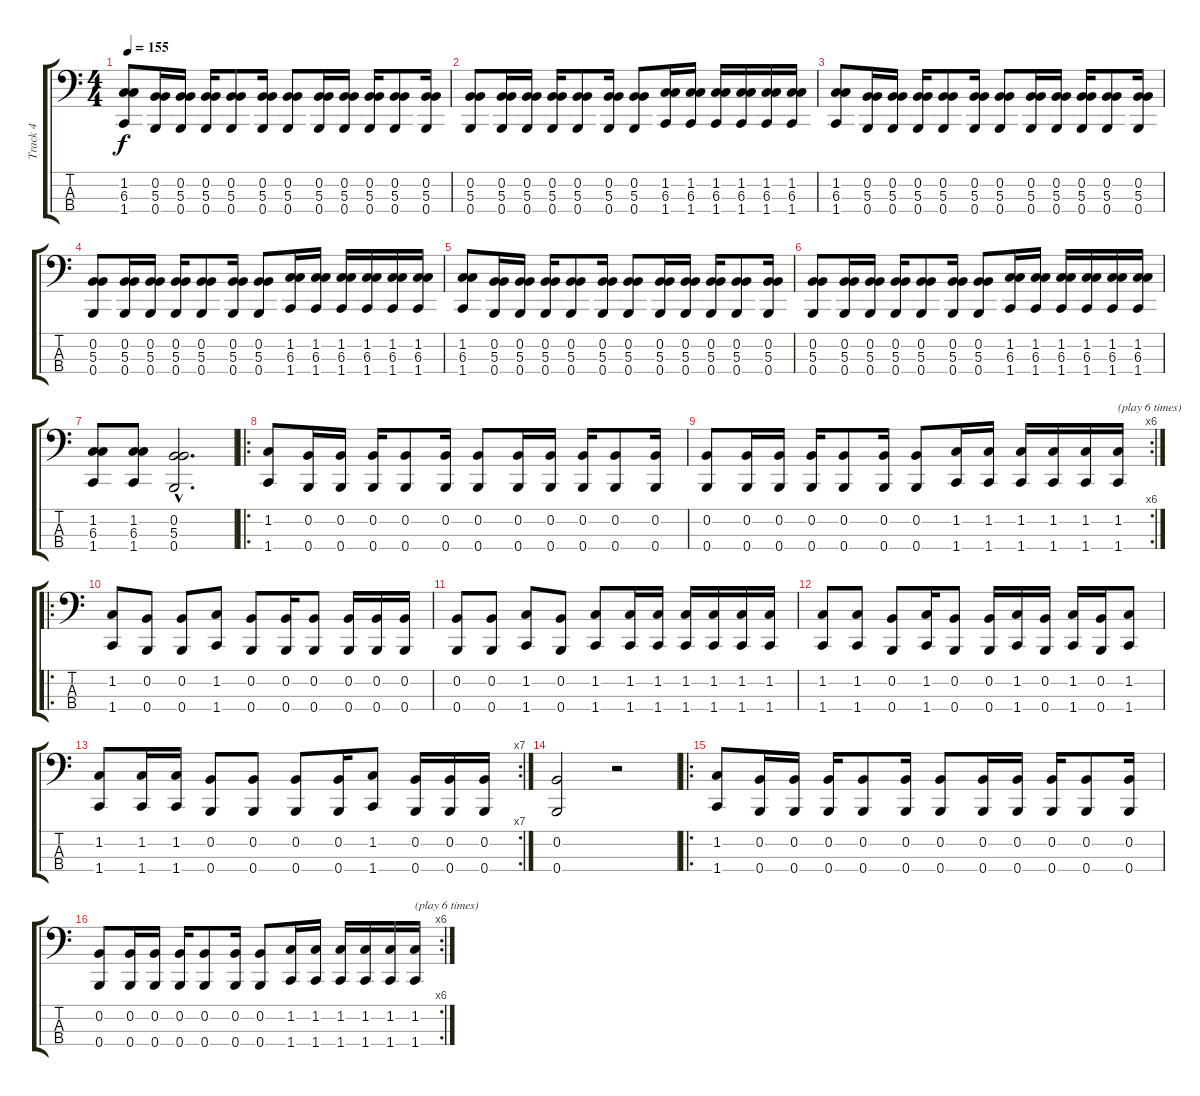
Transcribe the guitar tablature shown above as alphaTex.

\track ("Track 4" "Track 4") {instrument electricbasspick}
\staff {score tabs}
\tuning (E2 B1 Gb1 B0) {hide}
\ts (4 4)
\tempo 155
\clef f4
\ks c
(1.2 6.3 1.4).8{dy f} (0.2 5.3 0.4).16 (0.2 5.3 0.4).16 (0.2 5.3 0.4).16 (0.2 5.3 0.4).8 (0.2 5.3 0.4).16 (0.2 5.3 0.4).8 (0.2 5.3 0.4).16 (0.2 5.3 0.4).16 (0.2 5.3 0.4).16 (0.2 5.3 0.4).8 (0.2 5.3 0.4).16 |
(0.2 5.3 0.4).8 (0.2 5.3 0.4).16 (0.2 5.3 0.4).16 (0.2 5.3 0.4).16 (0.2 5.3 0.4).8 (0.2 5.3 0.4).16 (0.2 5.3 0.4).8 (1.2 6.3 1.4).16 (1.2 6.3 1.4).16 (1.2 6.3 1.4).16 (1.2 6.3 1.4).16 (1.2 6.3 1.4).16 (1.2 6.3 1.4).16 |
(1.2 6.3 1.4).8 (0.2 5.3 0.4).16 (0.2 5.3 0.4).16 (0.2 5.3 0.4).16 (0.2 5.3 0.4).8 (0.2 5.3 0.4).16 (0.2 5.3 0.4).8 (0.2 5.3 0.4).16 (0.2 5.3 0.4).16 (0.2 5.3 0.4).16 (0.2 5.3 0.4).8 (0.2 5.3 0.4).16 |
(0.2 5.3 0.4).8 (0.2 5.3 0.4).16 (0.2 5.3 0.4).16 (0.2 5.3 0.4).16 (0.2 5.3 0.4).8 (0.2 5.3 0.4).16 (0.2 5.3 0.4).8 (1.2 6.3 1.4).16 (1.2 6.3 1.4).16 (1.2 6.3 1.4).16 (1.2 6.3 1.4).16 (1.2 6.3 1.4).16 (1.2 6.3 1.4).16 |
(1.2 6.3 1.4).8 (0.2 5.3 0.4).16 (0.2 5.3 0.4).16 (0.2 5.3 0.4).16 (0.2 5.3 0.4).8 (0.2 5.3 0.4).16 (0.2 5.3 0.4).8 (0.2 5.3 0.4).16 (0.2 5.3 0.4).16 (0.2 5.3 0.4).16 (0.2 5.3 0.4).8 (0.2 5.3 0.4).16 |
(0.2 5.3 0.4).8 (0.2 5.3 0.4).16 (0.2 5.3 0.4).16 (0.2 5.3 0.4).16 (0.2 5.3 0.4).8 (0.2 5.3 0.4).16 (0.2 5.3 0.4).8 (1.2 6.3 1.4).16 (1.2 6.3 1.4).16 (1.2 6.3 1.4).16 (1.2 6.3 1.4).16 (1.2 6.3 1.4).16 (1.2 6.3 1.4).16 |
(1.2 6.3 1.4).8 (1.2 6.3 1.4).8 (0.2{hac} 5.3{hac} 0.4{hac}).2{d} |
\ro
(1.2 1.4).8 (0.2 0.4).16 (0.2 0.4).16 (0.2 0.4).16 (0.2 0.4).8 (0.2 0.4).16 (0.2 0.4).8 (0.2 0.4).16 (0.2 0.4).16 (0.2 0.4).16 (0.2 0.4).8 (0.2 0.4).16 |
\rc 6
(0.2 0.4).8 (0.2 0.4).16 (0.2 0.4).16 (0.2 0.4).16 (0.2 0.4).8 (0.2 0.4).16 (0.2 0.4).8 (1.2 1.4).16 (1.2 1.4).16 (1.2 1.4).16 (1.2 1.4).16 (1.2 1.4).16 (1.2 1.4).16{txt "(play 6 times)"} |
\ro
(1.2 1.4).8 (0.2 0.4).8 (0.2 0.4).8 (1.2 1.4).8 (0.2 0.4).8 (0.2 0.4).16 (0.2 0.4).8 (0.2 0.4).16 (0.2 0.4).16 (0.2 0.4).16 |
(0.2 0.4).8 (0.2 0.4).8 (1.2 1.4).8 (0.2 0.4).8 (1.2 1.4).8 (1.2 1.4).16 (1.2 1.4).16 (1.2 1.4).16 (1.2 1.4).16 (1.2 1.4).16 (1.2 1.4).16 |
(1.2 1.4).8 (1.2 1.4).8 (0.2 0.4).8 (1.2 1.4).16 (0.2 0.4).8 (0.2 0.4).16 (1.2 1.4).16 (0.2 0.4).16 (1.2 1.4).16 (0.2 0.4).16 (1.2 1.4).8 |
\rc 7
(1.2 1.4).8 (1.2 1.4).16 (1.2 1.4).16 (0.2 0.4).8 (0.2 0.4).8 (0.2 0.4).8 (0.2 0.4).16 (1.2 1.4).8 (0.2 0.4).16 (0.2 0.4).16 (0.2 0.4).16 |
(0.2 0.4).2 r.2 |
\ro
(1.2 1.4).8 (0.2 0.4).16 (0.2 0.4).16 (0.2 0.4).16 (0.2 0.4).8 (0.2 0.4).16 (0.2 0.4).8 (0.2 0.4).16 (0.2 0.4).16 (0.2 0.4).16 (0.2 0.4).8 (0.2 0.4).16 |
\rc 6
(0.2 0.4).8 (0.2 0.4).16 (0.2 0.4).16 (0.2 0.4).16 (0.2 0.4).8 (0.2 0.4).16 (0.2 0.4).8 (1.2 1.4).16 (1.2 1.4).16 (1.2 1.4).16 (1.2 1.4).16 (1.2 1.4).16 (1.2 1.4).16{txt "(play 6 times)"}
